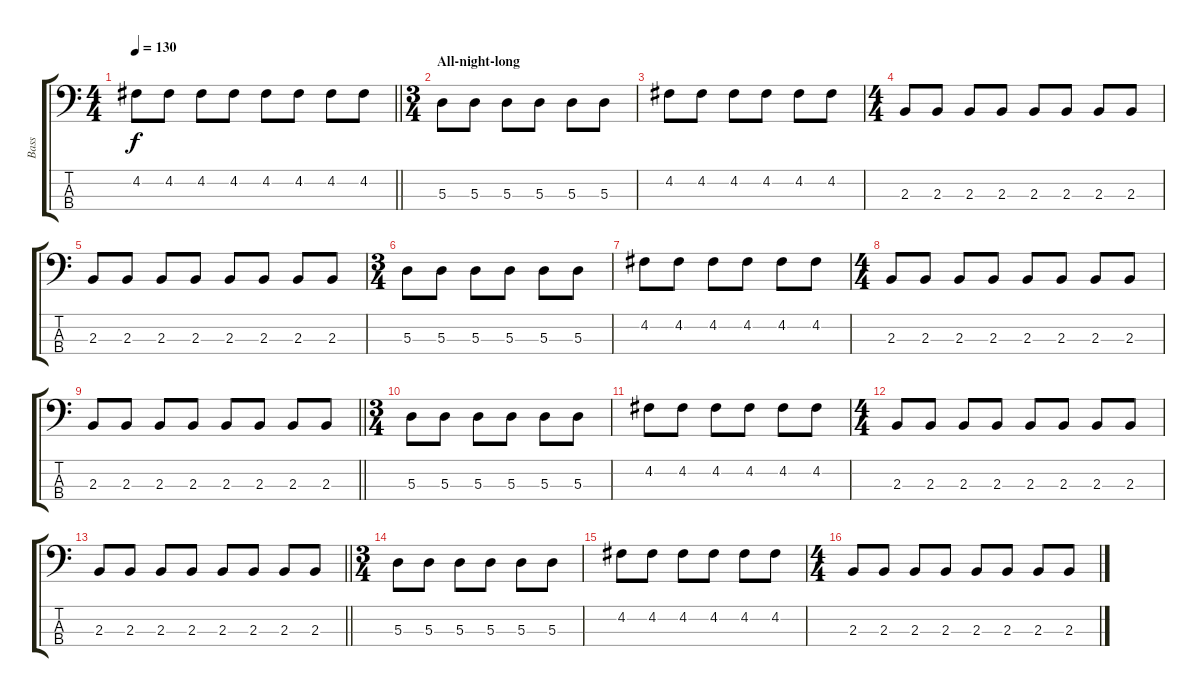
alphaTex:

\track ("Bass" "Bass") {instrument electricbassfinger}
\staff {score tabs}
\tuning (G2 D2 A1 E1) {hide}
\ts (4 4)
\tempo 130
\clef f4
\barLineRight lightlight
\ks c
4.2.8{dy f} 4.2.8 4.2.8 4.2.8 4.2.8 4.2.8 4.2.8 4.2.8 |
\ts (3 4)
\section ("" "All-night-long")
5.3.8 5.3.8 5.3.8 5.3.8 5.3.8 5.3.8 |
4.2.8 4.2.8 4.2.8 4.2.8 4.2.8 4.2.8 |
\ts (4 4)
2.3.8 2.3.8 2.3.8 2.3.8 2.3.8 2.3.8 2.3.8 2.3.8 |
2.3.8 2.3.8 2.3.8 2.3.8 2.3.8 2.3.8 2.3.8 2.3.8 |
\ts (3 4)
5.3.8 5.3.8 5.3.8 5.3.8 5.3.8 5.3.8 |
4.2.8 4.2.8 4.2.8 4.2.8 4.2.8 4.2.8 |
\ts (4 4)
2.3.8 2.3.8 2.3.8 2.3.8 2.3.8 2.3.8 2.3.8 2.3.8 |
\barLineRight lightlight
2.3.8 2.3.8 2.3.8 2.3.8 2.3.8 2.3.8 2.3.8 2.3.8 |
\ts (3 4)
\section ("" "")
5.3.8 5.3.8 5.3.8 5.3.8 5.3.8 5.3.8 |
4.2.8 4.2.8 4.2.8 4.2.8 4.2.8 4.2.8 |
\ts (4 4)
2.3.8 2.3.8 2.3.8 2.3.8 2.3.8 2.3.8 2.3.8 2.3.8 |
\barLineRight lightlight
2.3.8 2.3.8 2.3.8 2.3.8 2.3.8 2.3.8 2.3.8 2.3.8 |
\ts (3 4)
\section ("" "")
5.3.8 5.3.8 5.3.8 5.3.8 5.3.8 5.3.8 |
4.2.8 4.2.8 4.2.8 4.2.8 4.2.8 4.2.8 |
\ts (4 4)
2.3.8 2.3.8 2.3.8 2.3.8 2.3.8 2.3.8 2.3.8 2.3.8
